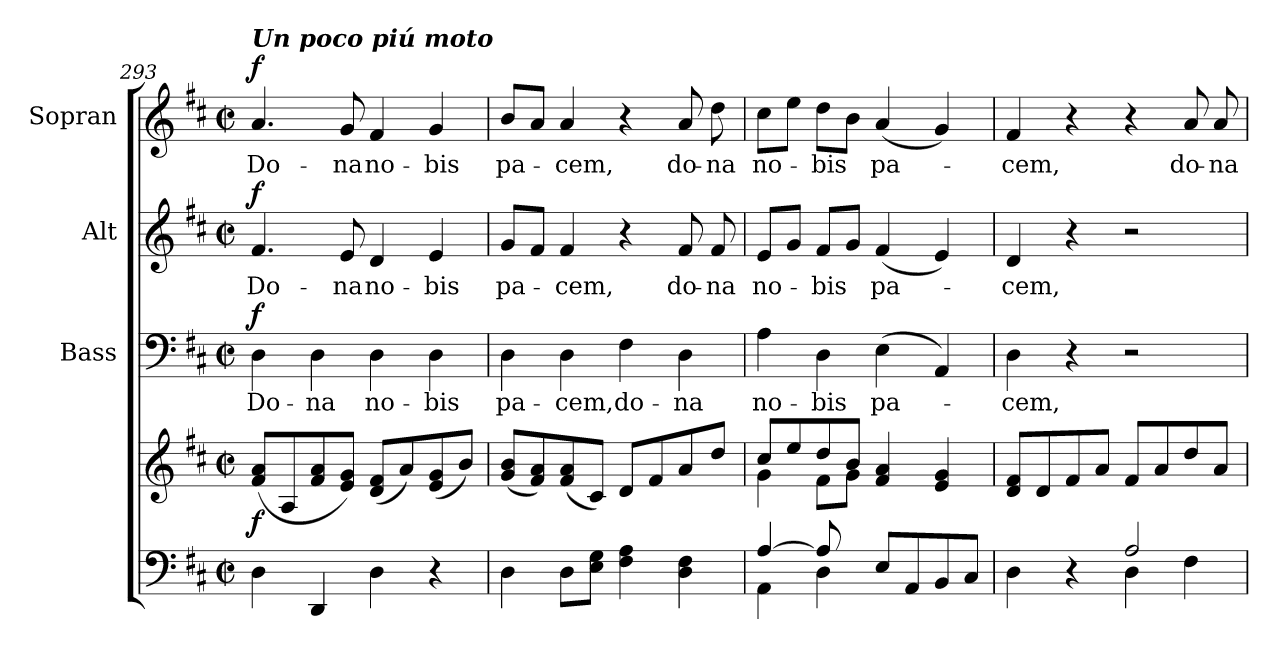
**kern	**kern	**dynam	**kern	**text	**dynam	**kern	**text	**dynam	**kern	**text	**dynam
*part4	*part4	*part4	*part3	*part3	*part3	*part2	*part2	*part2	*part1	*part1	*part1
*staff5	*staff4	*staff4/5	*staff3	*staff3	*staff3	*staff2	*staff2	*staff2	*staff1	*staff1	*staff1
*	*	*	*I"Bass	*	*	*I"Alt	*	*	*I"Sopran	*	*
*	*	*	*I'B.	*	*	*I'A.	*	*	*I'S.	*	*
!!LO:LB:g=z
*clefF4	*clefG2	*	*clefF4	*	*	*clefG2	*	*	*clefG2	*	*
*k[f#c#]	*k[f#c#]	*	*k[f#c#]	*	*	*k[f#c#]	*	*	*k[f#c#]	*	*
*D:	*D:	*	*D:	*	*	*D:	*	*	*D:	*	*
*M2/2	*M2/2	*	*M2/2	*	*	*M2/2	*	*	*M2/2	*	*
*met(c|)	*met(c|)	*	*met(c|)	*	*	*met(c|)	*	*	*met(c|)	*	*
=293	=293	=293	=293	=293	=293	=293	=293	=293	=293	=293	=293
!	!	!	!	!	!	!	!	!	!LO:TX:a:Bi:t=Un poco piú moto	!	!
!	!	!LO:DY:b	!	!LO:LY:b	!LO:DY:a	!	!LO:LY:b	!LO:DY:a	!	!LO:LY:b	!LO:DY:a
4D\	(<8f#/ 8a/L	f	4D\	Do-	f	4.f#/	Do-	f	4.a/	Do-	f
.	8A/	.	.	.	.	.	.	.	.	.	.
!	!	!	!	!LO:LY:b	!	!	!	!	!	!	!
4DD/	8f#/ 8a/	.	4D\	-na	.	.	.	.	.	.	.
!	!	!	!	!	!	!	!LO:LY:b	!	!	!LO:LY:b	!
.	8e/ 8g/J)	.	.	.	.	8e/	-na	.	8g/	-na	.
!	!	!	!	!LO:LY:b	!	!	!LO:LY:b	!	!	!LO:LY:b	!
4D\	(<8d/ 8f#/L	.	4D\	no-	.	4d/	no-	.	4f#/	no-	.
.	8a/)	.	.	.	.	.	.	.	.	.	.
!	!	!	!	!LO:LY:b	!	!	!LO:LY:b	!	!	!LO:LY:b	!
4r	(<8e/ 8g/	.	4D\	-bis	.	4e/	-bis	.	4g/	-bis	.
.	8b/J)	.	.	.	.	.	.	.	.	.	.
=294	=294	=294	=294	=294	=294	=294	=294	=294	=294	=294	=294
!	!	!	!	!LO:LY:b	!	!	!LO:LY:b	!	!	!LO:LY:b	!
4D\	(<8g/ 8b/L	.	4D\	pa-	.	8g/L	pa-	.	8b/L	pa-	.
.	8f#/ 8a/)	.	.	.	.	8f#/J	.	.	8a/J	.	.
!	!	!	!	!LO:LY:b	!	!	!LO:LY:b	!	!	!LO:LY:b	!
8D\L	(<8f#/ 8a/	.	4D\	-cem,	.	4f#/	-cem,	.	4a/	-cem,	.
8E\ 8G\J	8c#/J)	.	.	.	.	.	.	.	.	.	.
!	!	!	!	!LO:LY:b	!	!	!	!	!	!	!
4F#\ 4A\	8d/L	.	4F#\	do-	.	4r	.	.	4r	.	.
.	8f#/	.	.	.	.	.	.	.	.	.	.
!	!	!	!	!LO:LY:b	!	!	!LO:LY:b	!	!	!LO:LY:b	!
4D\ 4F#\	8a/	.	4D\	-na	.	8f#/	do-	.	8a/	do-	.
!	!	!	!	!	!	!	!LO:LY:b	!	!	!LO:LY:b	!
.	8dd/J	.	.	.	.	8f#/	-na	.	8dd\	-na	.
=295	=295	=295	=295	=295	=295	=295	=295	=295	=295	=295	=295
*^	*^	*	*	*	*	*	*	*	*	*	*
!	!	!	!	!	!	!LO:LY:b	!	!	!LO:LY:b	!	!	!LO:LY:b	!
[>4A/	4AA\	8cc#/L	4g\	.	4A\	no-	.	8e/L	no-	.	8cc#\L	no-	.
.	.	8ee/	.	.	.	.	.	8g/J	.	.	8ee\J	.	.
!	!	!	!	!	!	!LO:LY:b	!	!	!LO:LY:b	!	!	!LO:LY:b	!
8A/]	4D\	8dd/	8f#\L	.	4D\	-bis	.	8f#/L	-bis	.	8dd\L	-bis	.
8ryy	.	8b/J	8g\J	.	.	.	.	8g/J	.	.	8b\J	.	.
!	!	!	!	!	!	!LO:LY:b	!	!	!LO:LY:b	!	!	!LO:LY:b	!
2ryy	8E/L	4f#/ 4a/	2ryy	.	(>4E\	pa-	.	(<4f#/	pa-	.	(<4a/	pa-	.
.	8AA/	.	.	.	.	.	.	.	.	.	.	.	.
.	8BB/	4e/ 4g/	.	.	4AA/)	.	.	4e/)	.	.	4g/)	.	.
.	8C#/J	.	.	.	.	.	.	.	.	.	.	.	.
*	*	*v	*v	*	*	*	*	*	*	*	*	*	*
=296	=296	=296	=296	=296	=296	=296	=296	=296	=296	=296	=296	=296
!	!	!	!	!	!LO:LY:b	!	!	!LO:LY:b	!	!	!LO:LY:b	!
2ryy	4D\	8d/ 8f#/L	.	4D\	-cem,	.	4d/	-cem,	.	4f#/	-cem,	.
.	.	8d/	.	.	.	.	.	.	.	.	.	.
.	4r	8f#/	.	4r	.	.	4r	.	.	4r	.	.
.	.	8a/J	.	.	.	.	.	.	.	.	.	.
2A/	4D\	8f#/L	.	2r	.	.	2r	.	.	4r	.	.
.	.	8a/	.	.	.	.	.	.	.	.	.	.
!	!	!	!	!	!	!	!	!	!	!	!LO:LY:b	!
.	4F#\	8dd/	.	.	.	.	.	.	.	8a/	do-	.
!	!	!	!	!	!	!	!	!	!	!	!LO:LY:b	!
.	.	8a/J	.	.	.	.	.	.	.	8a/	-na	.
*v	*v	*	*	*	*	*	*	*	*	*	*	*
=	=	=	=	=	=	=	=	=	=	=	=
*-	*-	*-	*-	*-	*-	*-	*-	*-	*-	*-	*-
